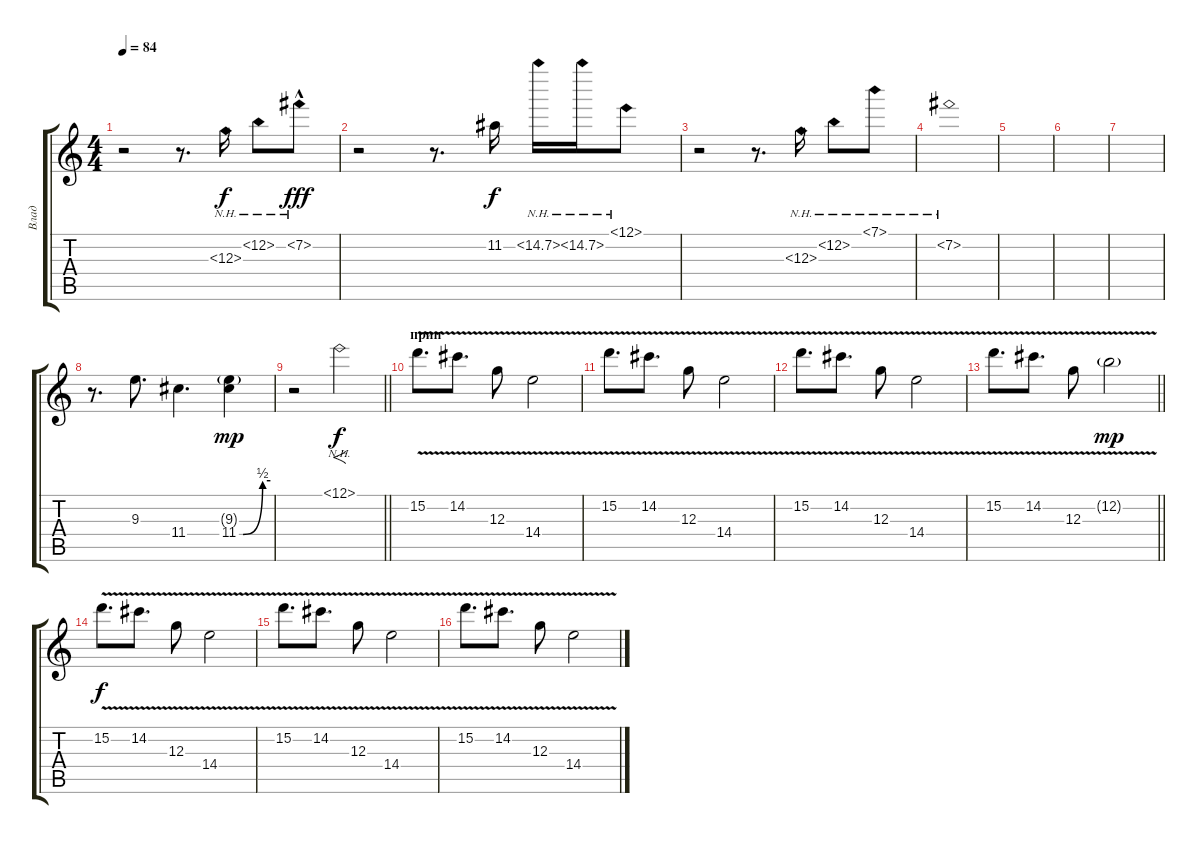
\track ("Влад" "Влад") {instrument overdrivenguitar}
\staff {score tabs}
\tuning (E4 B3 G3 D3 A2 E2) {hide}
\ts (4 4)
\tempo 84
\clef g2
\ks c
r.2{dy f} r.8{d} 12.3{nh}.16 12.2{nh}.8 7.2{nh hac}.8{dy fff volume 5} |
r.2 r.8{d} 11.2.16{dy f volume 5} 14.2{nh}.16 14.2{nh}.16 12.1{nh}.8 |
r.2 r.8{d} 12.3{nh}.16 12.2{nh}.8 7.1{nh}.8{volume 5} |
7.2{nh}.1{volume 4} |
|
|
|
r.8{d} 9.3.8{d volume 6} 11.4.4{d} (9.3{g} 11.4{be (custom 0 0 7 0 45 2 60 2)}).4{dy mp} |
\barLineRight lightlight
r.2 12.1{nh}.2{f dy f volume 3} |
\section ("" "прип")
15.2{v}.8{d volume 8 instrument electricguitarjazz} 14.2{v}.8{d} 12.3{v}.8 14.4{v}.2 |
15.2{v}.8{d} 14.2{v}.8{d} 12.3{v}.8 14.4{v}.2 |
15.2{v}.8{d} 14.2{v}.8{d} 12.3{v}.8 14.4{v}.2 |
\barLineRight lightlight
15.2{v}.8{d} 14.2{v}.8{d} 12.3{v}.8 12.2{v g}.2{dy mp} |
15.2{v}.8{d dy f} 14.2{v}.8{d} 12.3{v}.8 14.4{v}.2 |
15.2{v}.8{d} 14.2{v}.8{d} 12.3{v}.8 14.4{v}.2 |
15.2{v}.8{d} 14.2{v}.8{d} 12.3{v}.8 14.4{v}.2
